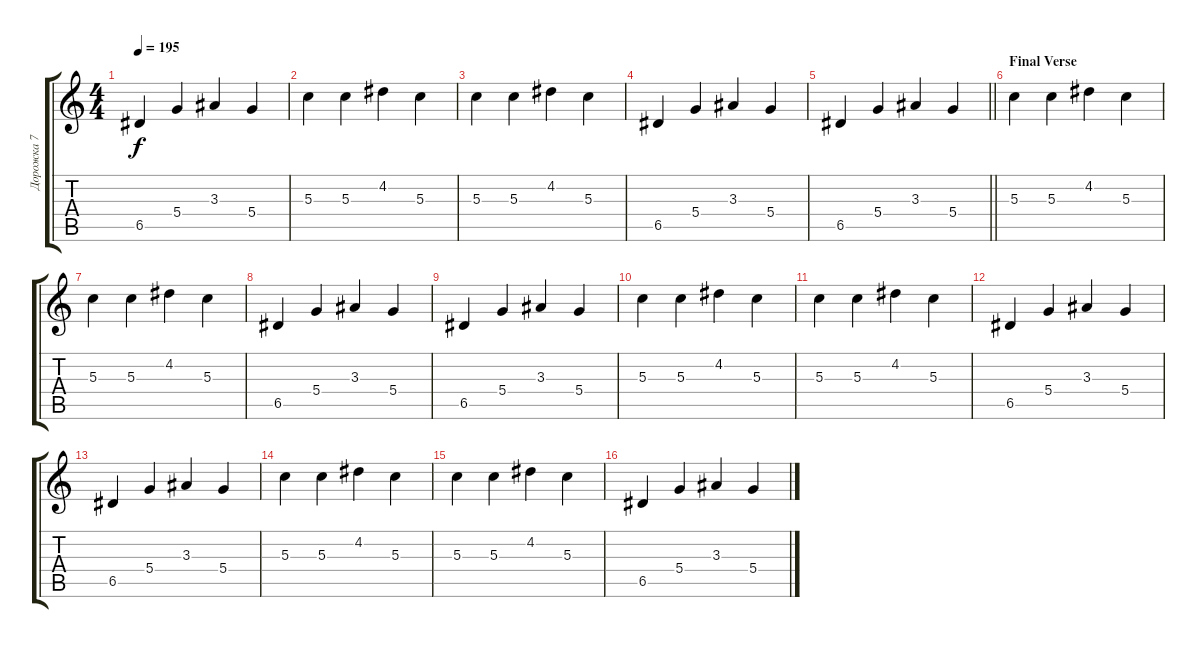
\track ("Дорожка 7" "Дорожка 7") {instrument acousticguitarsteel}
\staff {score tabs}
\tuning (E4 B3 G3 D3 A2 E2) {hide}
\ts (4 4)
\tempo 195
\clef g2
\ks c
6.5.4{dy f} 5.4.4 3.3.4 5.4.4 |
5.3.4 5.3.4 4.2.4 5.3.4 |
5.3.4 5.3.4 4.2.4 5.3.4 |
6.5.4 5.4.4 3.3.4 5.4.4 |
\barLineRight lightlight
6.5.4 5.4.4 3.3.4 5.4.4 |
\section ("" "Final Verse")
5.3.4 5.3.4 4.2.4 5.3.4 |
5.3.4 5.3.4 4.2.4 5.3.4 |
6.5.4 5.4.4 3.3.4 5.4.4 |
6.5.4 5.4.4 3.3.4 5.4.4 |
5.3.4 5.3.4 4.2.4 5.3.4 |
5.3.4 5.3.4 4.2.4 5.3.4 |
6.5.4 5.4.4 3.3.4 5.4.4 |
6.5.4 5.4.4 3.3.4 5.4.4 |
5.3.4 5.3.4 4.2.4 5.3.4 |
5.3.4 5.3.4 4.2.4 5.3.4 |
6.5.4 5.4.4 3.3.4 5.4.4
